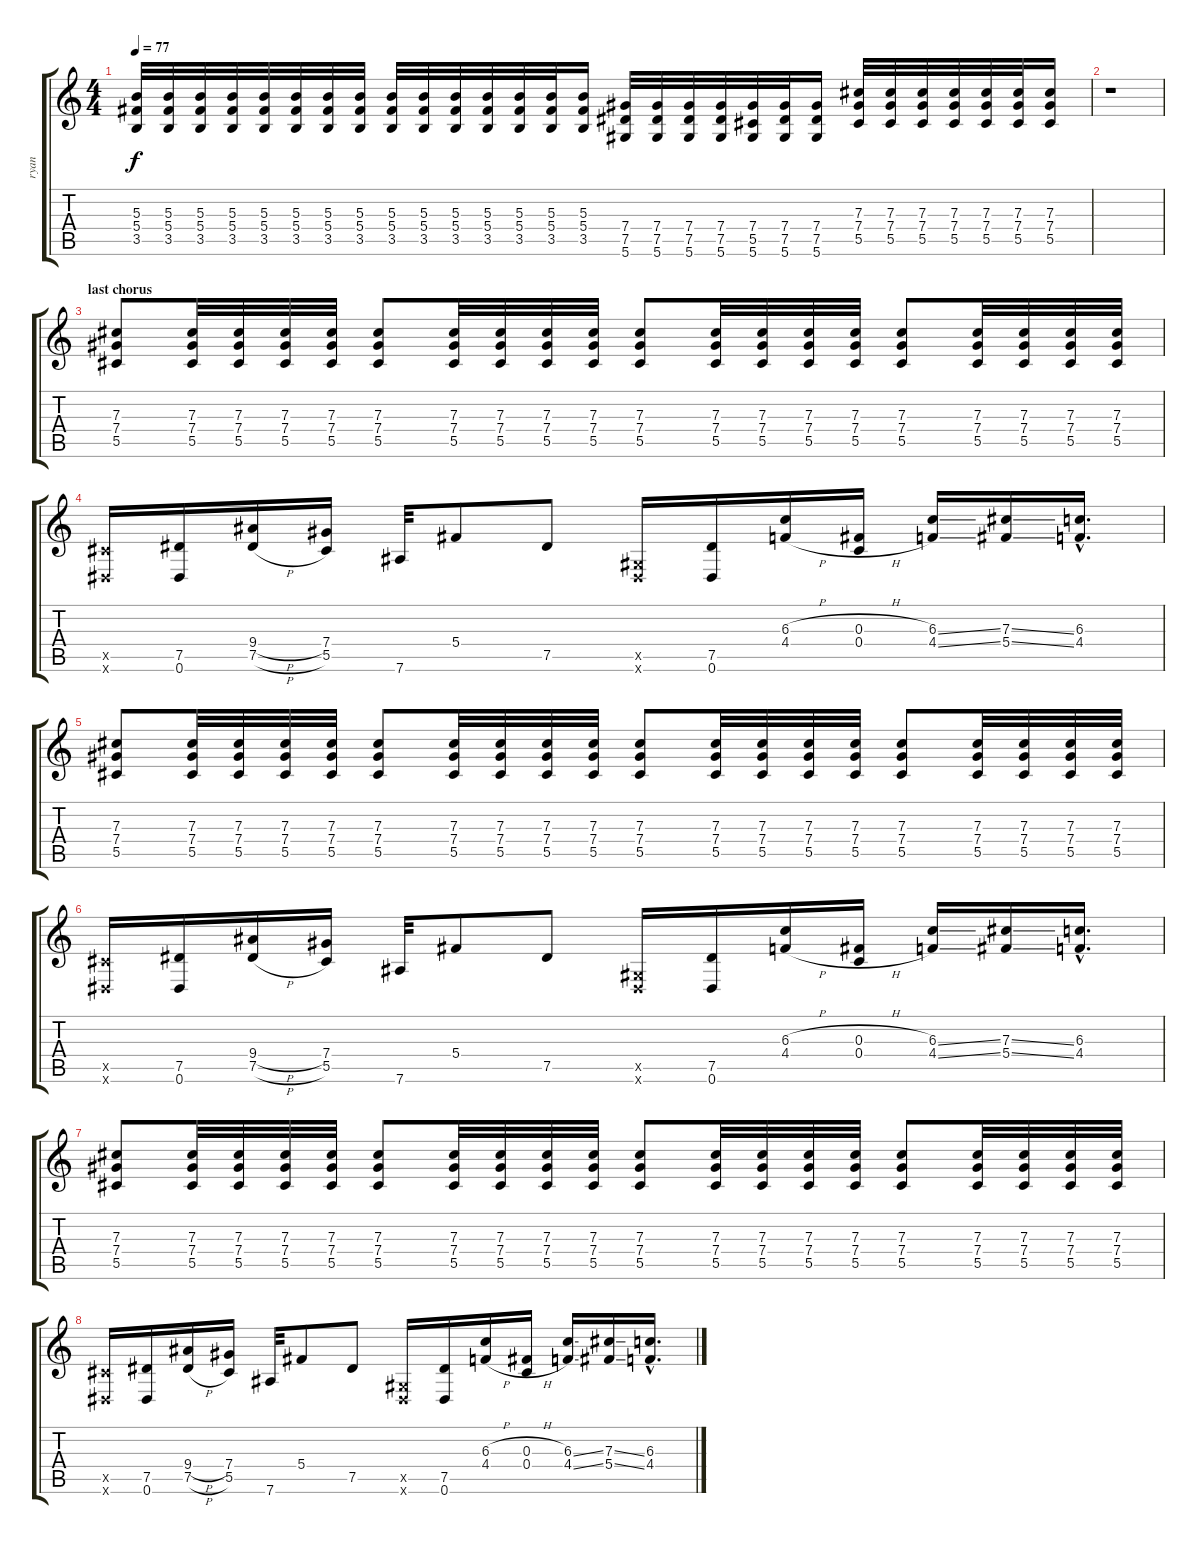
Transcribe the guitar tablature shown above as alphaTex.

\track ("ryan" "ryan") {instrument overdrivenguitar}
\staff {score tabs}
\tuning (Eb4 Bb3 Gb3 Db3 Ab2 Eb2) {hide}
\ts (4 4)
\tempo 77
\clef g2
\ks c
(5.3 5.4 3.5).32{dy f} (5.3 5.4 3.5).32 (5.3 5.4 3.5).32 (5.3 5.4 3.5).32 (5.3 5.4 3.5).32 (5.3 5.4 3.5).32 (5.3 5.4 3.5).32 (5.3 5.4 3.5).32 (5.3 5.4 3.5).32 (5.3 5.4 3.5).32 (5.3 5.4 3.5).32 (5.3 5.4 3.5).32 (5.3 5.4 3.5).32 (5.3 5.4 3.5).32 (5.3 5.4 3.5).16 (7.4 7.5 5.6).32 (7.4 7.5 5.6).32 (7.4 7.5 5.6).32 (7.4 7.5 5.6).32 (7.4 5.5 5.6).32 (7.4 7.5 5.6).32 (7.4 7.5 5.6).16 (7.3 7.4 5.5).32 (7.3 7.4 5.5).32 (7.3 7.4 5.5).32 (7.3 7.4 5.5).32 (7.3 7.4 5.5).32 (7.3 7.4 5.5).32 (7.3 7.4 5.5).16 |
r.1 |
\section ("" "last chorus")
(7.3 7.4 5.5).8 (7.3 7.4 5.5).32 (7.3 7.4 5.5).32 (7.3 7.4 5.5).32 (7.3 7.4 5.5).32 (7.3 7.4 5.5).8 (7.3 7.4 5.5).32 (7.3 7.4 5.5).32 (7.3 7.4 5.5).32 (7.3 7.4 5.5).32 (7.3 7.4 5.5).8 (7.3 7.4 5.5).32 (7.3 7.4 5.5).32 (7.3 7.4 5.5).32 (7.3 7.4 5.5).32 (7.3 7.4 5.5).8 (7.3 7.4 5.5).32 (7.3 7.4 5.5).32 (7.3 7.4 5.5).32 (7.3 7.4 5.5).32 |
(5.5{x} 0.6{x}).16 (7.5 0.6).16 (9.4{h} 7.5{h}).16 (7.4 5.5).16 7.6.32 5.4.8 7.5.8 (0.5{x} 0.6{x}).16 (7.5 0.6).16 (6.3{h} 4.4{h}).16 (0.3{h} 0.4{h}).16 (6.3{ss} 4.4{ss}).16 (7.3{ss} 5.4{ss}).16 (6.3{hac} 4.4{hac}).16{d} |
(7.3 7.4 5.5).8 (7.3 7.4 5.5).32 (7.3 7.4 5.5).32 (7.3 7.4 5.5).32 (7.3 7.4 5.5).32 (7.3 7.4 5.5).8 (7.3 7.4 5.5).32 (7.3 7.4 5.5).32 (7.3 7.4 5.5).32 (7.3 7.4 5.5).32 (7.3 7.4 5.5).8 (7.3 7.4 5.5).32 (7.3 7.4 5.5).32 (7.3 7.4 5.5).32 (7.3 7.4 5.5).32 (7.3 7.4 5.5).8 (7.3 7.4 5.5).32 (7.3 7.4 5.5).32 (7.3 7.4 5.5).32 (7.3 7.4 5.5).32 |
(5.5{x} 0.6{x}).16 (7.5 0.6).16 (9.4{h} 7.5{h}).16 (7.4 5.5).16 7.6.32 5.4.8 7.5.8 (0.5{x} 0.6{x}).16 (7.5 0.6).16 (6.3{h} 4.4{h}).16 (0.3{h} 0.4{h}).16 (6.3{ss} 4.4{ss}).16 (7.3{ss} 5.4{ss}).16 (6.3{hac} 4.4{hac}).16{d} |
(7.3 7.4 5.5).8 (7.3 7.4 5.5).32 (7.3 7.4 5.5).32 (7.3 7.4 5.5).32 (7.3 7.4 5.5).32 (7.3 7.4 5.5).8 (7.3 7.4 5.5).32 (7.3 7.4 5.5).32 (7.3 7.4 5.5).32 (7.3 7.4 5.5).32 (7.3 7.4 5.5).8 (7.3 7.4 5.5).32 (7.3 7.4 5.5).32 (7.3 7.4 5.5).32 (7.3 7.4 5.5).32 (7.3 7.4 5.5).8 (7.3 7.4 5.5).32 (7.3 7.4 5.5).32 (7.3 7.4 5.5).32 (7.3 7.4 5.5).32 |
(5.5{x} 0.6{x}).16 (7.5 0.6).16 (9.4{h} 7.5{h}).16 (7.4 5.5).16 7.6.32 5.4.8 7.5.8 (0.5{x} 0.6{x}).16 (7.5 0.6).16 (6.3{h} 4.4{h}).16 (0.3{h} 0.4{h}).16 (6.3{ss} 4.4{ss}).16 (7.3{ss} 5.4{ss}).16 (6.3{hac} 4.4{hac}).16{d}
